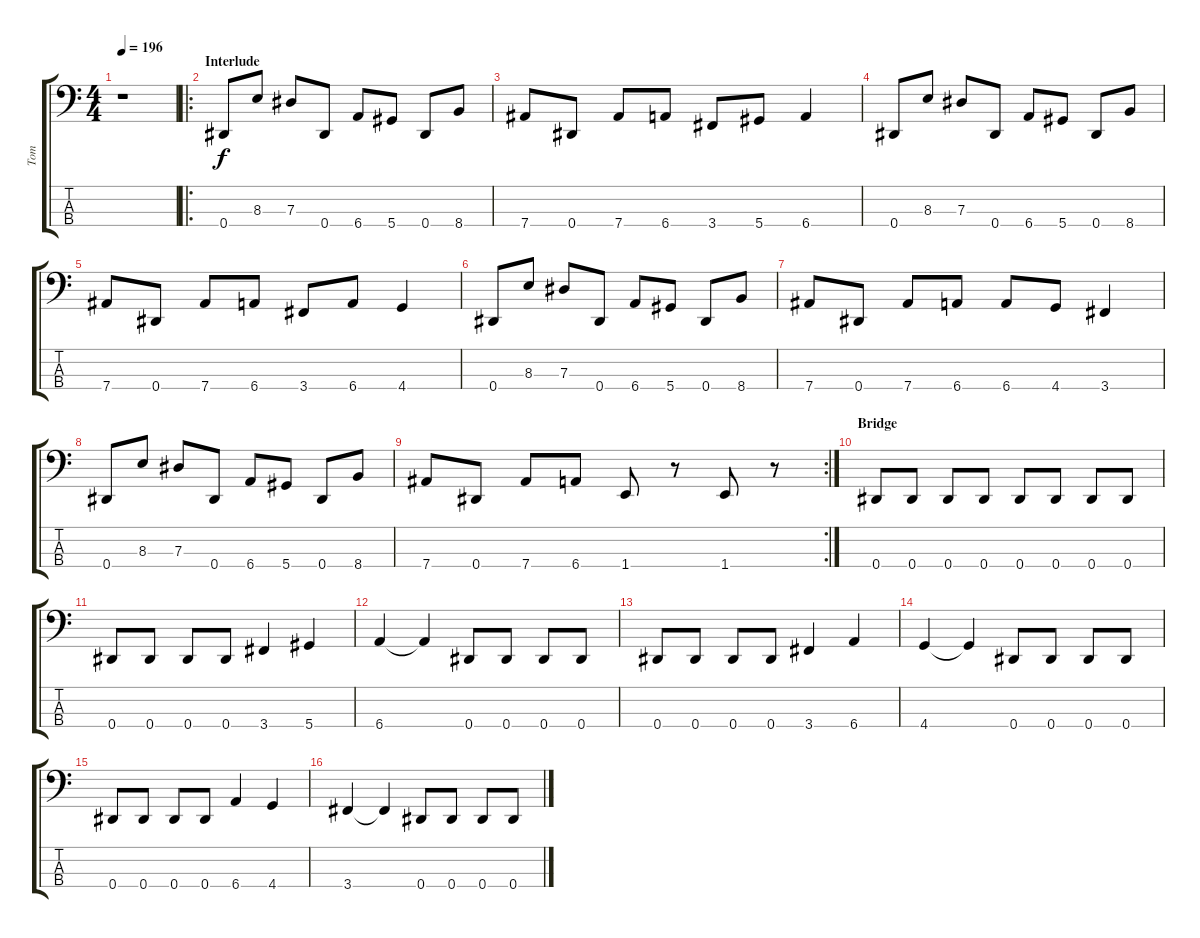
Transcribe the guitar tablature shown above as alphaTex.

\track ("Tom" "Tom") {instrument electricbasspick}
\staff {score tabs}
\tuning (Gb2 Db2 Ab1 Eb1) {hide}
\ts (4 4)
\tempo 196
\clef f4
\ks c
r.1{dy f} |
\ro
\section ("" "Interlude")
0.4.8 8.3.8 7.3.8 0.4.8 6.4.8 5.4.8 0.4.8 8.4.8 |
7.4.8 0.4.8 7.4.8 6.4.8 3.4.8 5.4.8 6.4.4 |
0.4.8 8.3.8 7.3.8 0.4.8 6.4.8 5.4.8 0.4.8 8.4.8 |
7.4.8 0.4.8 7.4.8 6.4.8 3.4.8 6.4.8 4.4.4 |
0.4.8 8.3.8 7.3.8 0.4.8 6.4.8 5.4.8 0.4.8 8.4.8 |
7.4.8 0.4.8 7.4.8 6.4.8 6.4.8 4.4.8 3.4.4 |
0.4.8 8.3.8 7.3.8 0.4.8 6.4.8 5.4.8 0.4.8 8.4.8 |
\rc 2
7.4.8 0.4.8 7.4.8 6.4.8 1.4.8 r.8 1.4.8 r.8 |
\section ("" "Bridge")
0.4.8 0.4.8 0.4.8 0.4.8 0.4.8 0.4.8 0.4.8 0.4.8 |
0.4.8 0.4.8 0.4.8 0.4.8 3.4.4 5.4.4 |
6.4.4 6.4{t}.4 0.4.8 0.4.8 0.4.8 0.4.8 |
0.4.8 0.4.8 0.4.8 0.4.8 3.4.4 6.4.4 |
4.4.4 4.4{t}.4 0.4.8 0.4.8 0.4.8 0.4.8 |
0.4.8 0.4.8 0.4.8 0.4.8 6.4.4 4.4.4 |
3.4.4 3.4{t}.4 0.4.8 0.4.8 0.4.8 0.4.8
